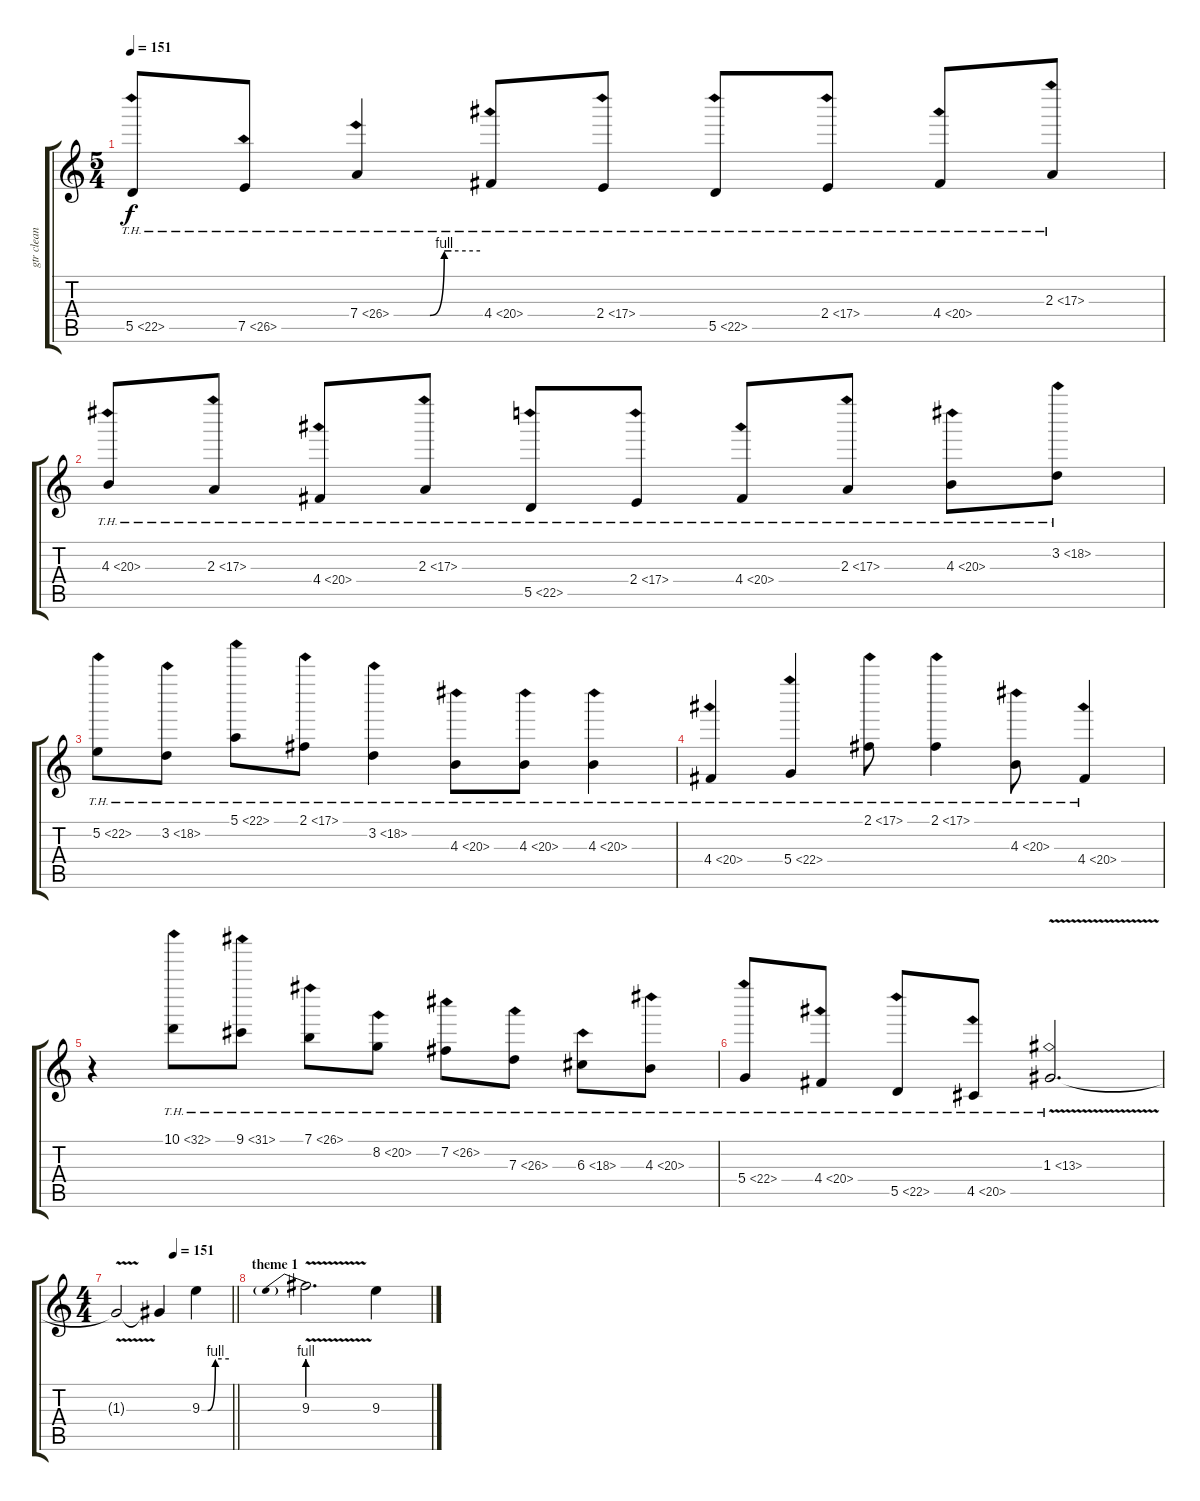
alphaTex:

\track ("gtr clean 2" "gtr clean ") {instrument electricguitarclean}
\staff {score tabs}
\tuning (E4 B3 G3 D3 A2 E2) {hide}
\ts (5 4)
\tempo 151
\clef g2
\ks c
5.5{th 17}.8{dy f} 7.5{th 19}.8 7.4{be (custom 0 0 8 0 15 0 25 0 35 4 40 4 60 4) th 19}.4 4.4{th 16}.8 2.4{th 15}.8 5.5{th 17}.8 2.4{th 15}.8 4.4{th 16}.8 2.3{th 15}.8 |
4.3{th 16}.8 2.3{th 15}.8 4.4{th 16}.8 2.3{th 15}.8 5.5{th 17}.8 2.4{th 15}.8 4.4{th 16}.8 2.3{th 15}.8 4.3{th 16}.8 3.2{th 15}.8 |
5.2{th 17}.8 3.2{th 15}.8 5.1{th 17}.8 2.1{th 15}.8 3.2{th 15}.4 4.3{th 16}.8 4.3{th 16}.8 4.3{th 16}.4 |
4.4{th 16}.4 5.4{th 17}.4 2.1{th 15}.8 2.1{th 15}.4 4.3{th 16}.8 4.4{th 16}.4 |
r.4 10.1{th 22}.8 9.1{th 22}.8 7.1{th 19}.8 8.2{th 12}.8 7.2{th 19}.8 7.3{th 19}.8 6.3{th 12}.8 4.3{th 16}.8 |
5.4{th 17}.8 4.4{th 16}.8 5.5{th 17}.8 4.5{th 16}.8 1.3{th 12 v}.2{d} |
\ts (4 4)
\tempo (151 0.5)
\barLineRight lightlight
1.3{t}.2 1.3{t}.4{instrument electricguitarclean} 9.3{be (custom 0 0 13 0 30 4 60 4)}.4 |
\section ("" "theme 1")
9.3{be (prebend 0 4 60 4) v}.2{d} 9.3.4
